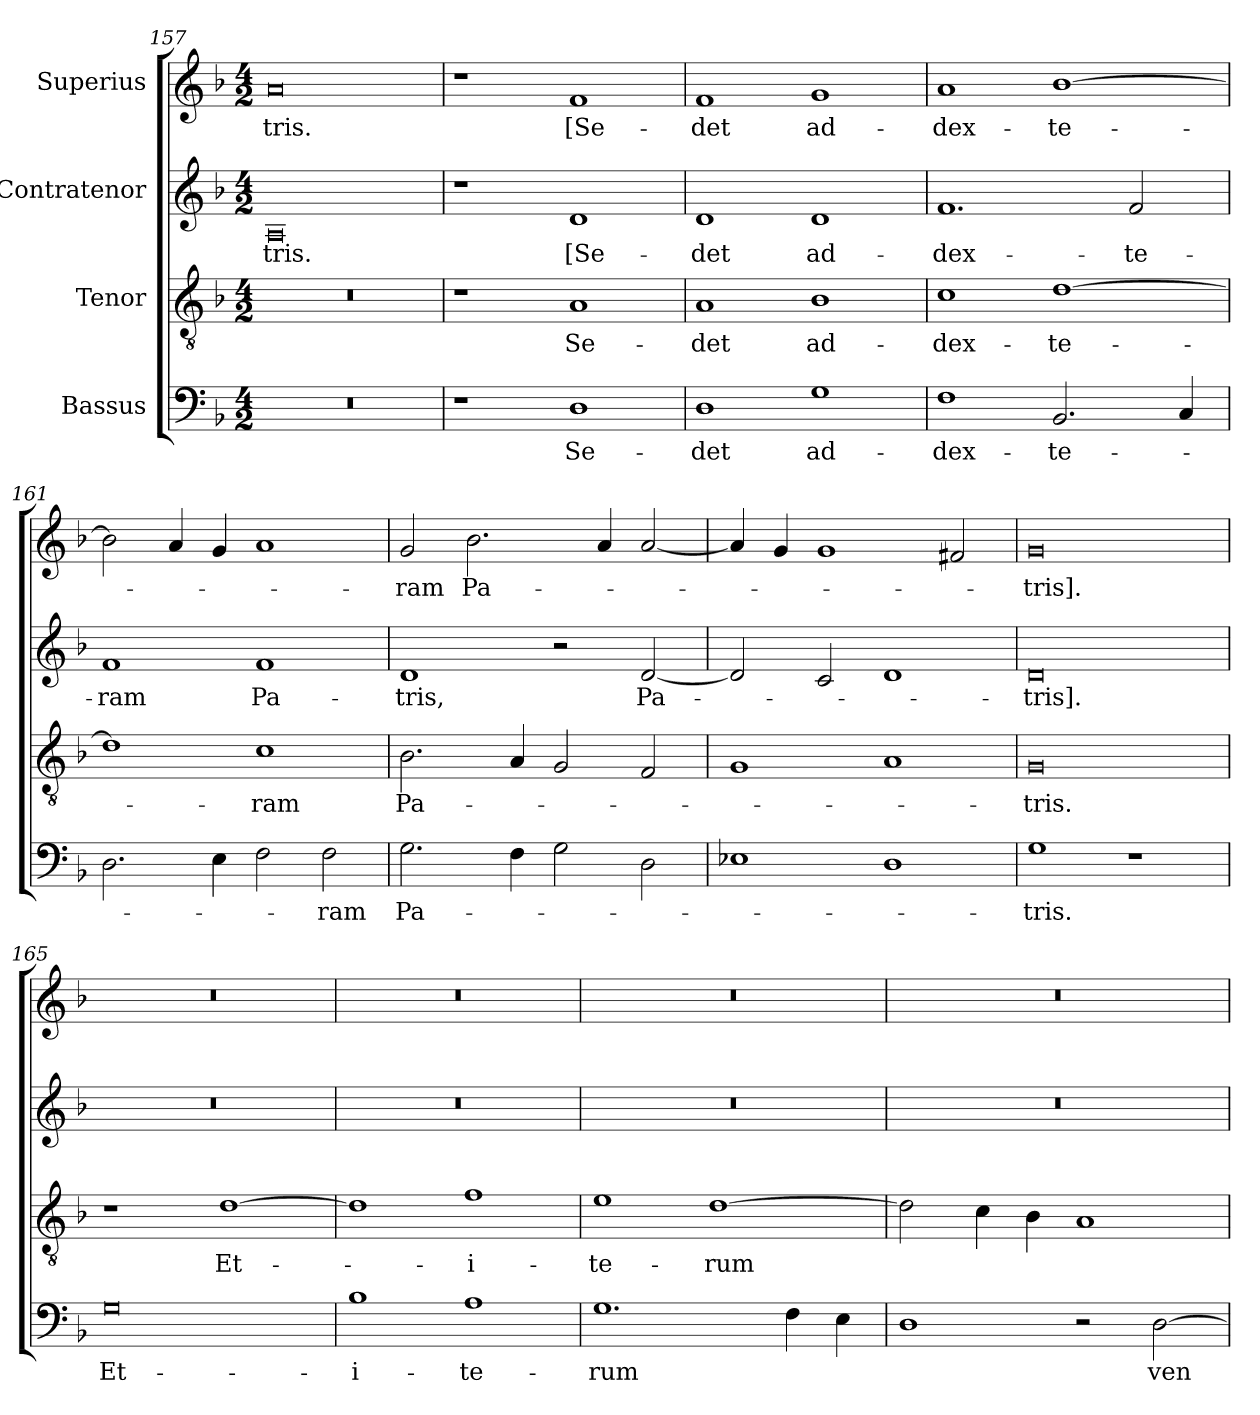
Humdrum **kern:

**kern	**text	**kern	**text	**kern	**text	**kern	**text
*part4	*part4	*part3	*part3	*part2	*part2	*part1	*part1
*staff4	*staff4	*staff3	*staff3	*staff2	*staff2	*staff1	*staff1
*I"Bassus	*	*I"Tenor	*	*I"Contratenor	*	*I"Superius	*
*clefF4	*	*clefGv2	*	*clefG2	*	*clefG2	*
*k[b-]	*	*k[b-]	*	*k[b-]	*	*k[b-]	*
*M4/2	*	*M4/2	*	*M4/2	*	*M4/2	*
=157	=157	=157	=157	=157	=157	=157	=157
0r	.	0r	.	0A/	-tris.	0a/	-tris.
=158	=158	=158	=158	=158	=158	=158	=158
1r	.	1r	.	1r	.	1r	.
1D\	Se-	1A/	Se-	1d/	[Se-	1f/	[Se-
=159	=159	=159	=159	=159	=159	=159	=159
1D\	-det	1A/	-det	1d/	-det	1f/	-det
1G\	ad-	1B-\	ad-	1d/	ad-	1g/	ad-
=160	=160	=160	=160	=160	=160	=160	=160
1F\	dex-	1c\	dex-	1.f/	dex-	1a/	dex-
2.BB-/	-te-	[1d\	-te-	.	.	[1b-\	-te-
.	.	.	.	2f/	-te-	.	.
4C/	.	.	.	.	.	.	.
=161	=161	=161	=161	=161	=161	=161	=161
2.D\	.	1d\]	.	1f/	-ram	2b-\]	.
.	.	.	.	.	.	4a/	.
4E\	.	.	.	.	.	4g/	.
2F\	.	1c\	-ram	1f/	Pa-	1a/	.
2F\	-ram	.	.	.	.	.	.
=162	=162	=162	=162	=162	=162	=162	=162
2.G\	Pa-	2.B-\	Pa-	1d/	-tris,	2g/	-ram
.	.	.	.	.	.	2.b-\	Pa-
4F\	.	4A/	.	.	.	.	.
2G\	.	2G/	.	2r	.	.	.
.	.	.	.	.	.	4a/	.
2D\	.	2F/	.	[2d/	Pa-	[2a/	.
=163	=163	=163	=163	=163	=163	=163	=163
1E-X\	.	1G/	.	2d/]	.	4a/]	.
.	.	.	.	.	.	4g/	.
.	.	.	.	2c/	.	1g/	.
1D\	.	1A/	.	1d/	.	.	.
.	.	.	.	.	.	2f#X/	.
=164	=164	=164	=164	=164	=164	=164	=164
1G\	-tris.	0G/	-tris.	0d/	-tris].	0g/	-tris].
1r	.	.	.	.	.	.	.
=165	=165	=165	=165	=165	=165	=165	=165
0G\	Et-	1r	.	0r	.	0r	.
.	.	[1d\	Et-	.	.	.	.
=166	=166	=166	=166	=166	=166	=166	=166
1B-\	i-	1d\]	.	0r	.	0r	.
1A\	-te-	1f\	i-	.	.	.	.
=167	=167	=167	=167	=167	=167	=167	=167
1.G\	-rum	1e\	-te-	0r	.	0r	.
.	.	[1d\	-rum	.	.	.	.
4F\	.	.	.	.	.	.	.
4E\	.	.	.	.	.	.	.
=168	=168	=168	=168	=168	=168	=168	=168
1D\	.	2d\]	.	0r	.	0r	.
.	.	4c\	.	.	.	.	.
.	.	4B-\	.	.	.	.	.
2r	.	1A/	.	.	.	.	.
[2D\	ven-	.	.	.	.	.	.
=	=	=	=	=	=	=	=
*-	*-	*-	*-	*-	*-	*-	*-
